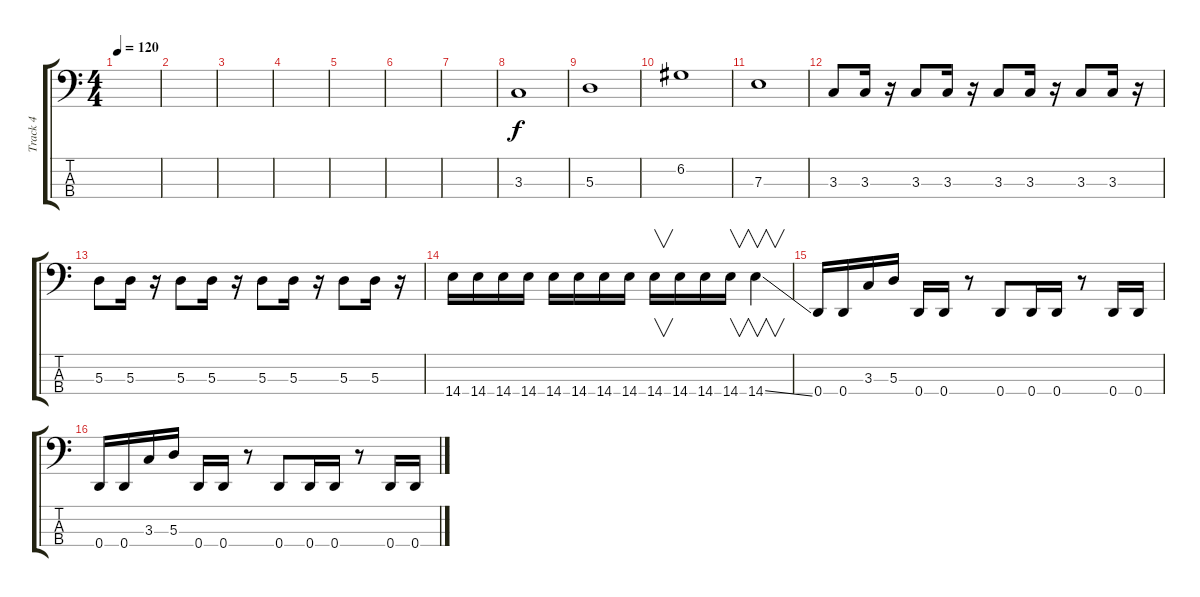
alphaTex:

\track ("Track 4" "Track 4") {instrument fretlessbass}
\staff {score tabs}
\tuning (G2 D2 A1 D1) {hide}
\ts (4 4)
\tempo 120
\clef f4
\ks c
|
|
|
|
|
|
|
3.3.1 |
5.3.1 |
6.2.1 |
7.3.1 |
3.3.8 3.3.16 r.16 3.3.8 3.3.16 r.16 3.3.8 3.3.16 r.16 3.3.8 3.3.16 r.16 |
5.3.8 5.3.16 r.16 5.3.8 5.3.16 r.16 5.3.8 5.3.16 r.16 5.3.8 5.3.16 r.16 |
14.4.16 14.4.16 14.4.16 14.4.16 14.4.16 14.4.16 14.4.16 14.4.16 14.4.16{v} 14.4.16 14.4.16 14.4.16{v} 14.4{ss}.4{v} |
0.4.16 0.4.16 3.3.16 5.3.16 0.4.16 0.4.16 r.8 0.4.8 0.4.16 0.4.16 r.8 0.4.16 0.4.16 |
0.4.16 0.4.16 3.3.16 5.3.16 0.4.16 0.4.16 r.8 0.4.8 0.4.16 0.4.16 r.8 0.4.16 0.4.16
